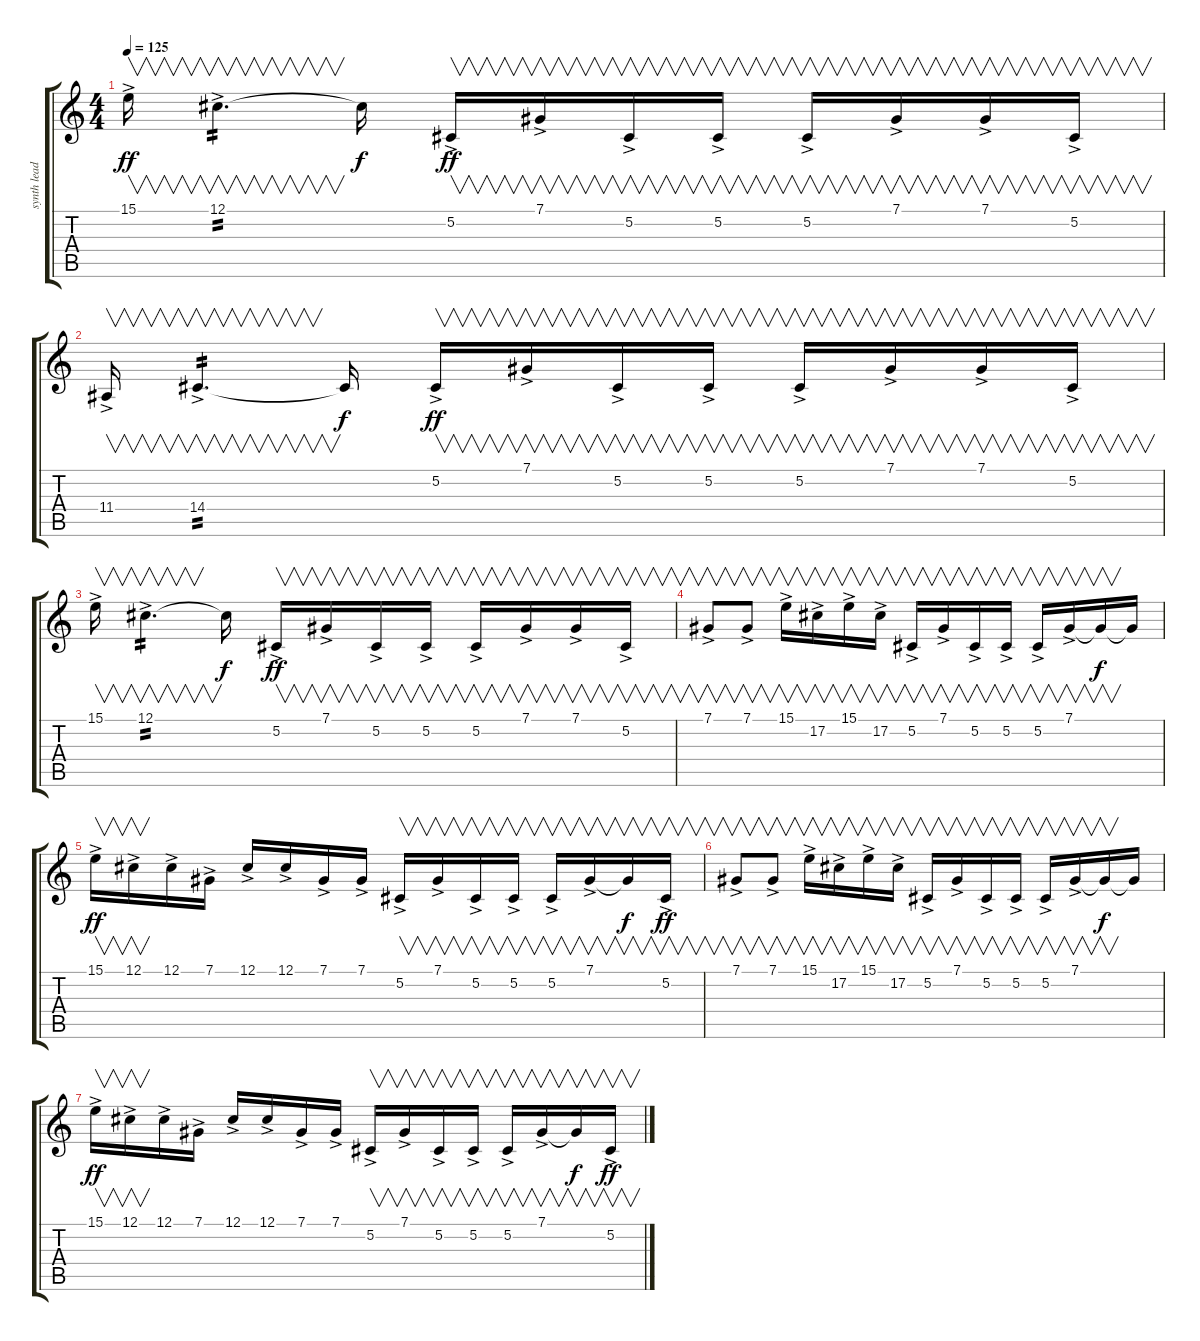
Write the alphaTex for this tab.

\track ("synth lead 2" "synth lead") {instrument lead2sawtooth}
\staff {score tabs}
\tuning (Db4 Ab3 E3 B2 Gb2 B1) {hide}
\ts (4 4)
\tempo 125
\clef g2
\ks c
15.1{ac}.16{v dy ff} 12.1{ac}.4{v d tp 2} 12.1{t}.16{dy f} 5.2{ac}.16{v dy ff} 7.1{ac}.16{v} 5.2{ac}.16{v} 5.2{ac}.16{v} 5.2{ac}.16{v} 7.1{ac}.16{v} 7.1{ac}.16{v} 5.2{ac}.16{v} |
11.4{ac}.16{v} 14.4{ac}.4{v d tp 2} 14.4{t}.16{dy f} 5.2{ac}.16{v dy ff} 7.1{ac}.16{v} 5.2{ac}.16{v} 5.2{ac}.16{v} 5.2{ac}.16{v} 7.1{ac}.16{v} 7.1{ac}.16{v} 5.2{ac}.16{v} |
15.1{ac}.16{v} 12.1{ac}.4{v d tp 2} 12.1{t}.16{dy f} 5.2{ac}.16{v dy ff} 7.1{ac}.16{v} 5.2{ac}.16{v} 5.2{ac}.16{v} 5.2{ac}.16{v} 7.1{ac}.16{v} 7.1{ac}.16{v} 5.2{ac}.16{v} |
7.1{ac}.8{v} 7.1{ac}.8{v} 15.1{ac}.16{v} 17.2{ac}.16{v} 15.1{ac}.16{v} 17.2{ac}.16{v} 5.2{ac}.16{v} 7.1{ac}.16{v} 5.2{ac}.16{v} 5.2{ac}.16{v} 5.2{ac}.16{v} 7.1{ac}.16{v} 7.1{t}.16{v dy f} 7.1{t}.16 |
15.1{ac}.16{v dy ff} 12.1{ac}.16{v} 12.1{ac}.16 7.1{ac}.16 12.1{ac}.16 12.1{ac}.16 7.1{ac}.16 7.1{ac}.16 5.2{ac}.16{v} 7.1{ac}.16{v} 5.2{ac}.16{v} 5.2{ac}.16{v} 5.2{ac}.16{v} 7.1{ac}.16{v} 7.1{t}.16{v dy f} 5.2{ac}.16{v dy ff} |
7.1{ac}.8{v} 7.1{ac}.8{v} 15.1{ac}.16{v} 17.2{ac}.16{v} 15.1{ac}.16{v} 17.2{ac}.16{v} 5.2{ac}.16{v} 7.1{ac}.16{v} 5.2{ac}.16{v} 5.2{ac}.16{v} 5.2{ac}.16{v} 7.1{ac}.16{v} 7.1{t}.16{v dy f} 7.1{t}.16 |
15.1{ac}.16{v dy ff} 12.1{ac}.16{v} 12.1{ac}.16 7.1{ac}.16 12.1{ac}.16 12.1{ac}.16 7.1{ac}.16 7.1{ac}.16 5.2{ac}.16{v} 7.1{ac}.16{v} 5.2{ac}.16{v} 5.2{ac}.16{v} 5.2{ac}.16{v} 7.1{ac}.16{v} 7.1{t}.16{v dy f} 5.2{ac}.16{v dy ff}
